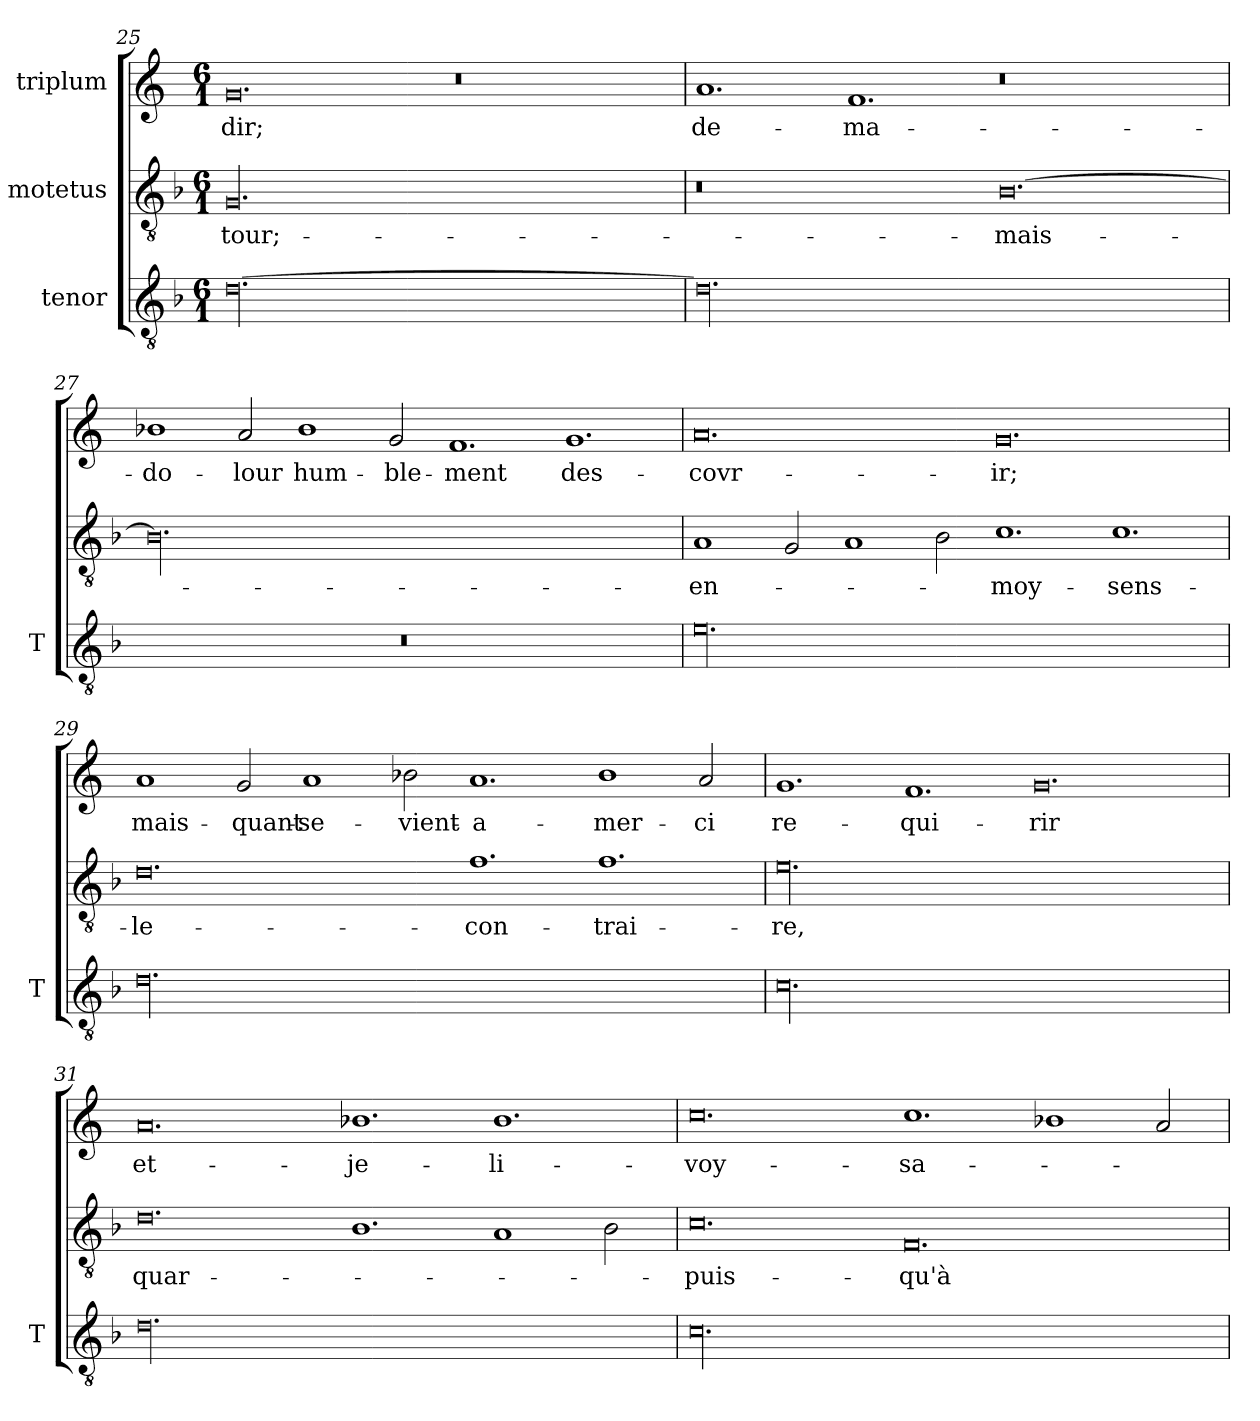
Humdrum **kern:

**kern	**kern	**text	**kern	**text
*part3	*part2	*part2	*part1	*part1
*staff3	*staff2	*staff2	*staff1	*staff1
*I"tenor	*I"motetus	*	*I"triplum	*
*I'T	*	*	*	*
*clefGv2	*clefGv2	*	*clefG2	*
*k[b-]	*k[b-]	*	*k[]	*
*F:	*F:	*	*C:	*
*M6/1	*M6/1	*	*M6/1	*
=25	=25	=25	=25	=25
[00.d\	00.G/	tour;-	0.g/	-dir;
.	.	.	0.r	.
=26	=26	=26	=26	=26
00.d\]	0.r	.	1.a/	de-
.	.	.	1.f/	ma-
.	[0.B-\	mais-	0.r	.
!!LO:PB:g=z
=27	=27	=27	=27	=27
00.r	00.B-\]	.	1b-X\	do-
.	.	.	2a/	-lour
.	.	.	1b-\	hum-
.	.	.	2g/	-ble-
.	.	.	1.f/	-ment
.	.	.	1.g/	des-
=28	=28	=28	=28	=28
00.e\	1A/	en-	0.a/	-covr-
.	2G/	.	.	.
.	1A/	.	.	.
.	2B-\	.	.	.
.	1.c\	moy-	0.g/	-ir;
.	1.c\	sens-	.	.
=29	=29	=29	=29	=29
00.d\	0.d\	le-	1a/	mais-
.	.	.	2g/	quant-
.	.	.	1a/	se-
.	.	.	2b-X\	vient-
.	1.f\	con-	1.a/	a-
.	1.f\	-trai-	1b-\	mer-
.	.	.	2a/	-ci
=30	=30	=30	=30	=30
00.c\	00.e\	-re,	1.g/	re-
.	.	.	1.f/	-qui-
.	.	.	0.g/	-rir
=31	=31	=31	=31	=31
00.d\	0.d\	quar-	0.a/	et-
.	1.B-\	.	1.b-X\	je-
.	1A/	.	1.b-\	li-
.	2B-\	.	.	.
=32	=32	=32	=32	=32
00.c\	0.c\	puis-	0.cc\	voy-
.	0.F/	qu'à-	1.cc\	sa-
.	.	.	1b-X\	.
.	.	.	2a/	.
=	=	=	=	=
*-	*-	*-	*-	*-
